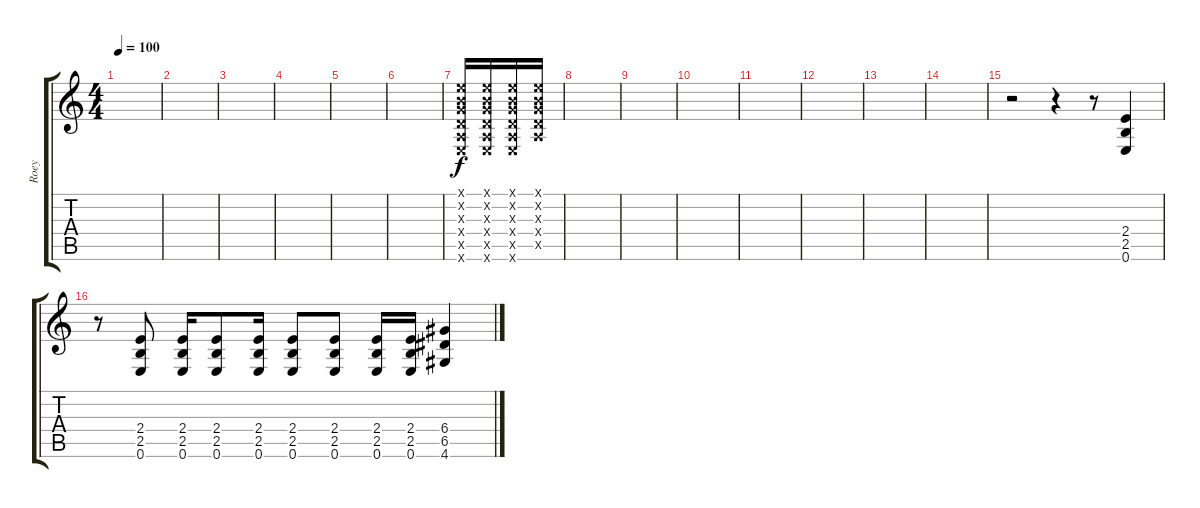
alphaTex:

\track ("Roey" "Roey") {instrument overdrivenguitar}
\staff {score tabs}
\tuning (E4 B3 G3 D3 A2 E2) {hide}
\ts (4 4)
\tempo 100
\clef g2
\ks c
|
|
|
|
|
|
(0.1{x} 0.2{x} 0.3{x} 0.4{x} 0.5{x} 0.6{x}).16 (0.1{x} 0.2{x} 0.3{x} 0.4{x} 0.5{x} 0.6{x}).16 (0.1{x} 0.2{x} 0.3{x} 0.4{x} 0.5{x} 0.6{x}).16 (0.1{x} 0.2{x} 0.3{x} 0.4{x} 0.5{x}).16 |
|
|
|
|
|
|
|
r.2 r.4 r.8 (2.4 2.5 0.6).4 |
r.8 (2.4 2.5 0.6).8 (2.4 2.5 0.6).16 (2.4 2.5 0.6).8 (2.4 2.5 0.6).16 (2.4 2.5 0.6).8 (2.4 2.5 0.6).8 (2.4 2.5 0.6).16 (2.4 2.5 0.6).16 (6.4 6.5 4.6).4
